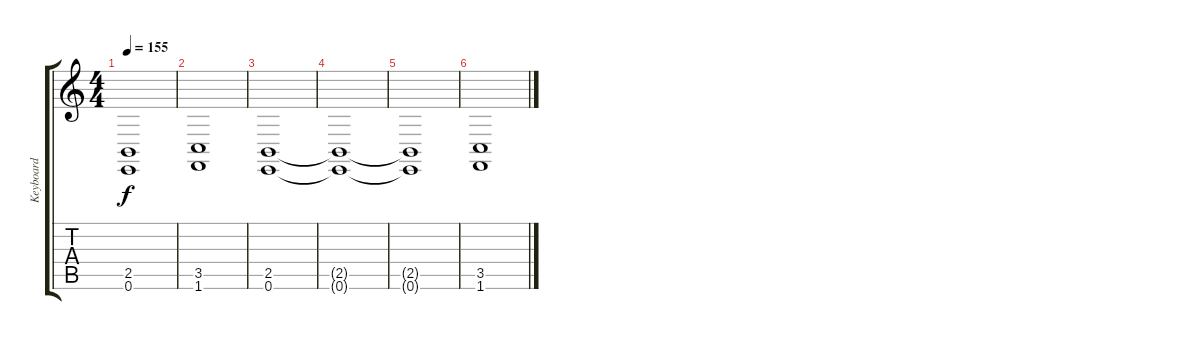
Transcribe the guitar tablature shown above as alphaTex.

\track ("Keyboard" "Keyboard") {instrument pad2warm}
\staff {score tabs}
\tuning (E4 B3 G3 D3 A2 E2) {hide}
\ts (4 4)
\tempo 155
\clef g2
\ks c
(2.5{t} 0.6{t}).1{dy f} |
(3.5 1.6).1 |
(2.5 0.6).1 |
(2.5{t} 0.6{t}).1 |
(2.5{t} 0.6{t}).1 |
(3.5 1.6).1
